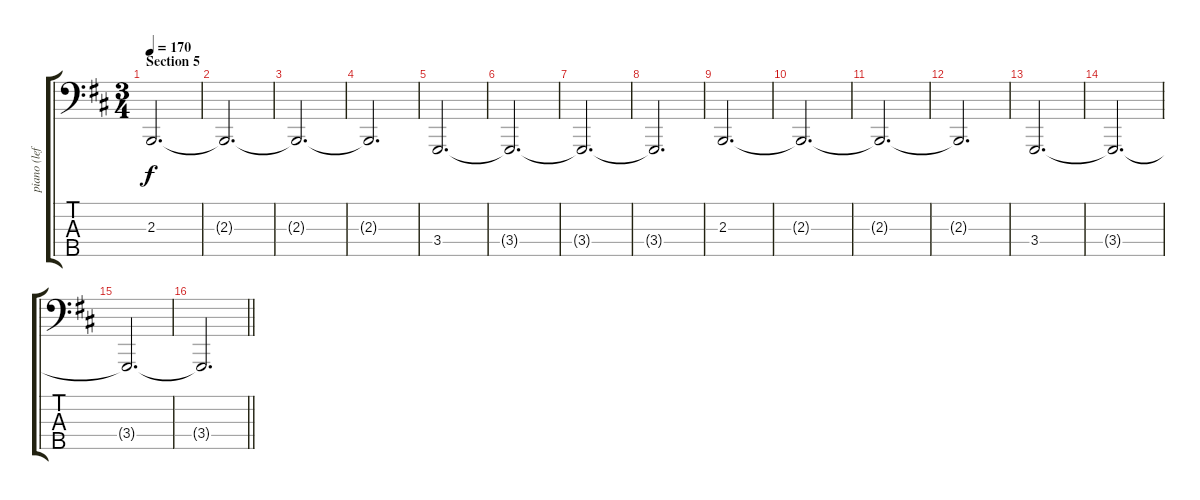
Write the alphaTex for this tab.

\track ("piano (leftt hand)" "piano (lef") {instrument acousticgrandpiano}
\staff {score tabs}
\tuning (G2 D2 A1 E1 B0) {hide}
\ts (3 4)
\section ("" "Section 5")
\tempo 170
\clef f4
\ks bminor
2.3.2{d dy f} |
2.3{t}.2{d} |
2.3{t}.2{d} |
2.3{t}.2{d} |
3.4.2{d} |
3.4{t}.2{d} |
3.4{t}.2{d} |
3.4{t}.2{d} |
2.3.2{d} |
2.3{t}.2{d} |
2.3{t}.2{d} |
2.3{t}.2{d} |
3.4.2{d} |
3.4{t}.2{d} |
3.4{t}.2{d} |
\barLineRight lightlight
3.4{t}.2{d}
